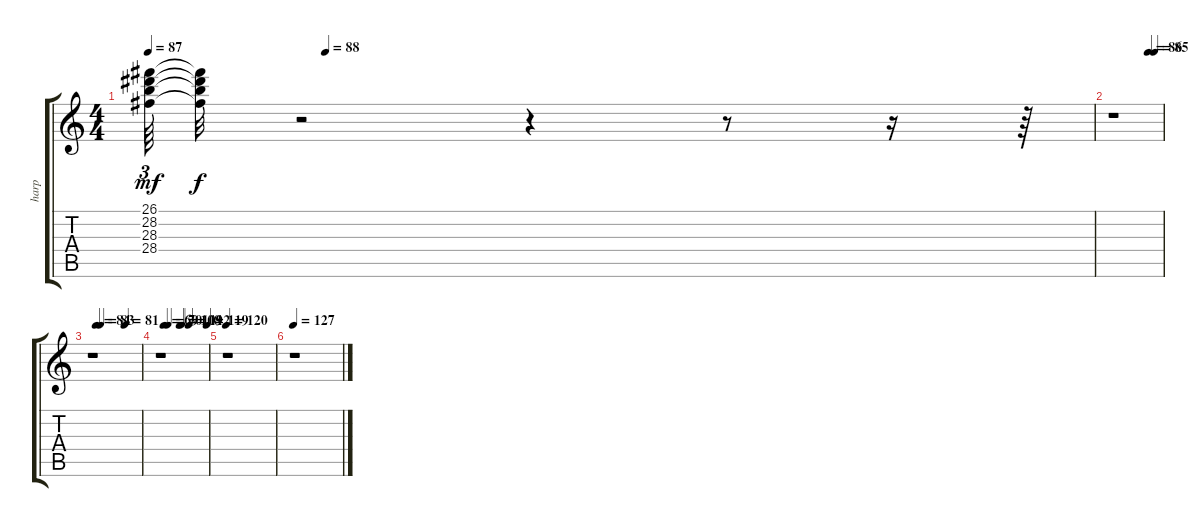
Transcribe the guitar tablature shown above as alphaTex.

\track ("harp" "harp") {instrument orchestralharp}
\staff {score tabs}
\tuning (E4 B3 G3 D3 A2 E2) {hide}
\ts (4 4)
\tempo 87
\tempo (88 0.1875)
\clef g2
\ks c
(26.1 28.2 28.3 28.4).64{tu (3 2) dy mf} (26.1{t} 28.2{t} 28.3{t} 28.4{t}).32{dy f} r.2 r.4 r.8 r.16 r.64 |
\tempo (86 0.71875)
\tempo (85 0.84375)
r.1 |
\tempo (84 0.09375)
\tempo (83 0.17708333333333334)
\tempo (81 0.6770833333333334)
r.1 |
\tempo (69 0.09375)
\tempo (70 0.17708333333333334)
\tempo (108 0.4270833333333333)
\tempo (109 0.4583333333333333)
\tempo (112 0.6145833333333334)
\tempo (119 0.9895833333333334)
r.1 |
\tempo 120
r.1 |
\tempo 127
r.1
